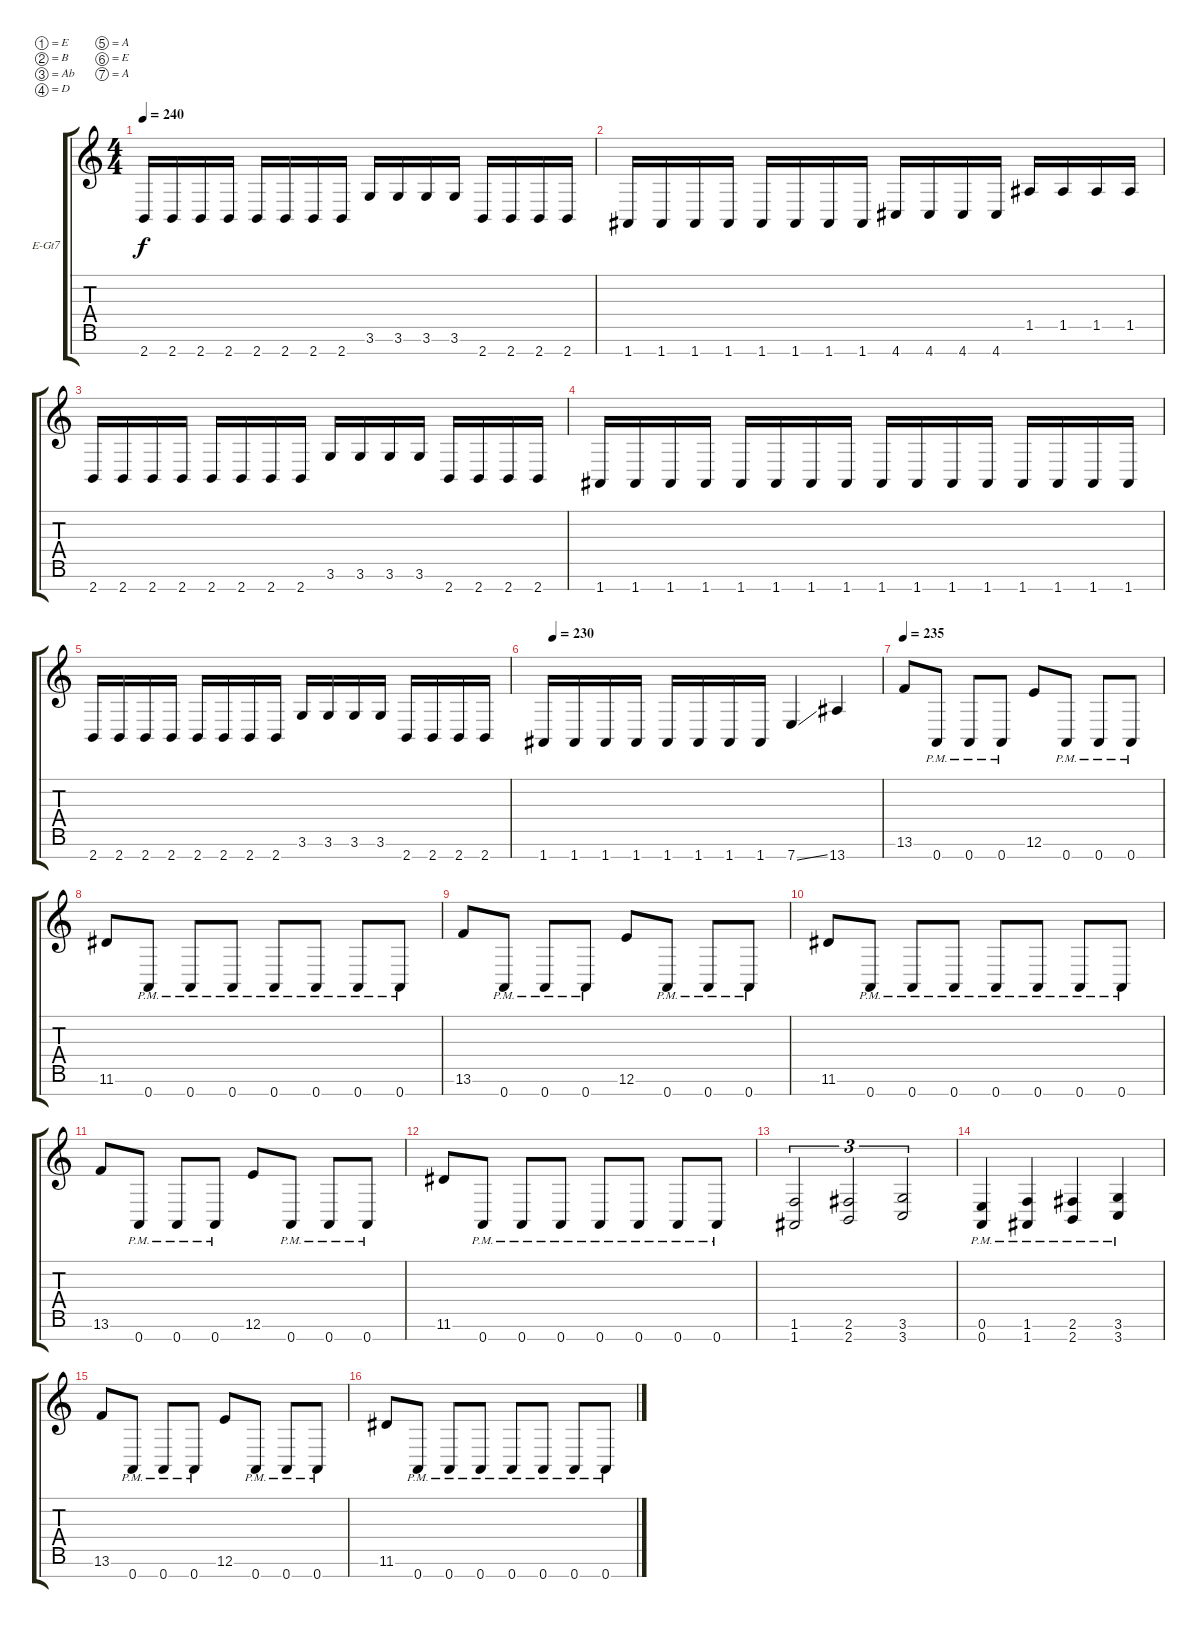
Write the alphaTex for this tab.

\bracketExtendMode groupsimilarinstruments
\firstSystemTrackNameOrientation horizontal
\otherSystemsTrackNameOrientation horizontal
\track ("Rhythm" "E-Gt7") {instrument overdrivenguitar}
\staff {score tabs}
\tuning (E4 B3 Ab3 D3 A2 E2 A1)
\ts (4 4)
\tempo 240
\clef g2
\ks c
2.7.16{dy f} 2.7.16 2.7.16 2.7.16 2.7.16 2.7.16 2.7.16 2.7.16 3.6.16 3.6.16 3.6.16 3.6.16 2.7.16 2.7.16 2.7.16 2.7.16 |
1.7.16 1.7.16 1.7.16 1.7.16 1.7.16 1.7.16 1.7.16 1.7.16 4.7.16 4.7.16 4.7.16 4.7.16 1.5.16 1.5.16 1.5.16 1.5.16 |
2.7.16 2.7.16 2.7.16 2.7.16 2.7.16 2.7.16 2.7.16 2.7.16 3.6.16 3.6.16 3.6.16 3.6.16 2.7.16 2.7.16 2.7.16 2.7.16 |
1.7.16 1.7.16 1.7.16 1.7.16 1.7.16 1.7.16 1.7.16 1.7.16 1.7.16 1.7.16 1.7.16 1.7.16 1.7.16 1.7.16 1.7.16 1.7.16 |
2.7.16 2.7.16 2.7.16 2.7.16 2.7.16 2.7.16 2.7.16 2.7.16 3.6.16 3.6.16 3.6.16 3.6.16 2.7.16 2.7.16 2.7.16 2.7.16 |
\tempo (230 0.03125)
1.7.16 1.7.16 1.7.16 1.7.16 1.7.16 1.7.16 1.7.16 1.7.16 7.7{ss}.4 13.7.4 |
\tempo 235
13.6.8 0.7{pm}.8 0.7{pm}.8 0.7{pm}.8 12.6.8 0.7{pm}.8 0.7{pm}.8 0.7{pm}.8 |
11.6.8 0.7{pm}.8 0.7{pm}.8 0.7{pm}.8 0.7{pm}.8 0.7{pm}.8 0.7{pm}.8 0.7{pm}.8 |
13.6.8 0.7{pm}.8 0.7{pm}.8 0.7{pm}.8 12.6.8 0.7{pm}.8 0.7{pm}.8 0.7{pm}.8 |
11.6.8 0.7{pm}.8 0.7{pm}.8 0.7{pm}.8 0.7{pm}.8 0.7{pm}.8 0.7{pm}.8 0.7{pm}.8 |
13.6.8 0.7{pm}.8 0.7{pm}.8 0.7{pm}.8 12.6.8 0.7{pm}.8 0.7{pm}.8 0.7{pm}.8 |
11.6.8 0.7{pm}.8 0.7{pm}.8 0.7{pm}.8 0.7{pm}.8 0.7{pm}.8 0.7{pm}.8 0.7{pm}.8 |
(1.6 1.7).2{tu (3 2)} (2.6 2.7).2{tu (3 2)} (3.6 3.7).2{tu (3 2)} |
(0.6{pm} 0.7{pm}).4 (1.6{pm} 1.7{pm}).4 (2.6{pm} 2.7{pm}).4 (3.6{pm} 3.7{pm}).4 |
13.6.8 0.7{pm}.8 0.7{pm}.8 0.7{pm}.8 12.6.8 0.7{pm}.8 0.7{pm}.8 0.7{pm}.8 |
11.6.8 0.7{pm}.8 0.7{pm}.8 0.7{pm}.8 0.7{pm}.8 0.7{pm}.8 0.7{pm}.8 0.7{pm}.8
